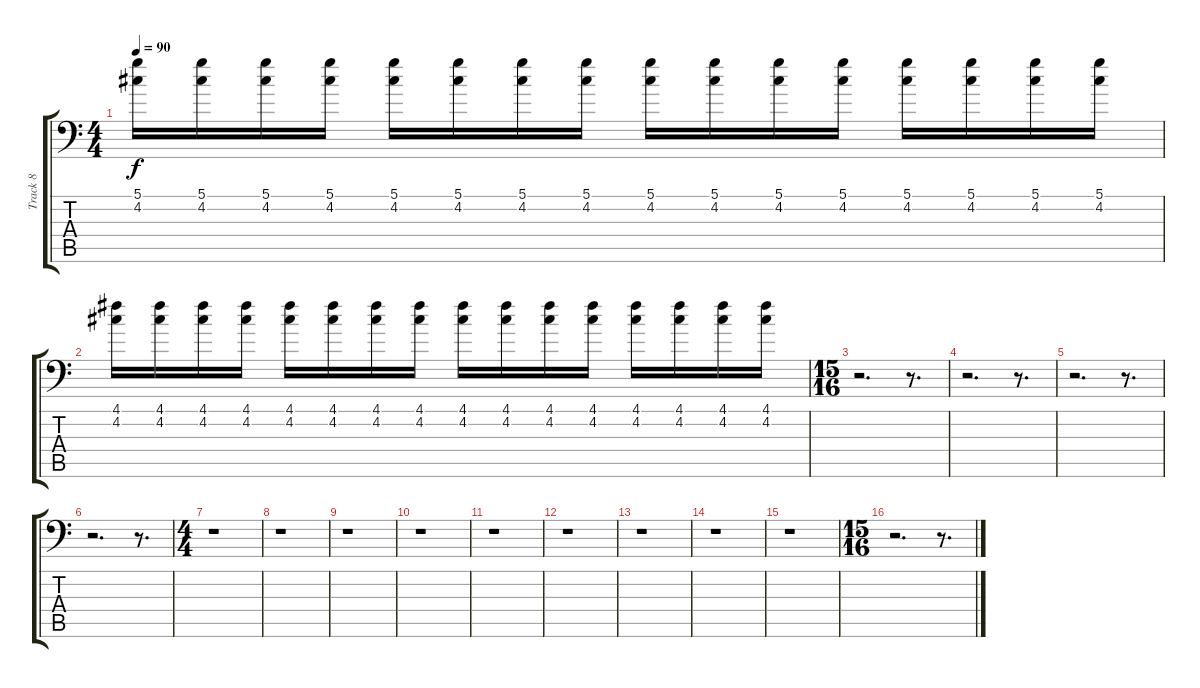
\track ("Track 8" "Track 8") {instrument electricguitarjazz}
\staff {score tabs}
\tuning (D4 A3 F3 C3 G2 G1) {hide}
\ts (4 4)
\tempo 90
\clef f4
\ks c
(5.1 4.2).16{dy f} (5.1 4.2).16 (5.1 4.2).16 (5.1 4.2).16 (5.1 4.2).16 (5.1 4.2).16 (5.1 4.2).16 (5.1 4.2).16 (5.1 4.2).16 (5.1 4.2).16 (5.1 4.2).16 (5.1 4.2).16 (5.1 4.2).16 (5.1 4.2).16 (5.1 4.2).16 (5.1 4.2).16 |
(4.1 4.2).16 (4.1 4.2).16 (4.1 4.2).16 (4.1 4.2).16 (4.1 4.2).16 (4.1 4.2).16 (4.1 4.2).16 (4.1 4.2).16 (4.1 4.2).16 (4.1 4.2).16 (4.1 4.2).16 (4.1 4.2).16 (4.1 4.2).16 (4.1 4.2).16 (4.1 4.2).16 (4.1 4.2).16 |
\ts (15 16)
r.2{d} r.8{d} |
r.2{d} r.8{d} |
r.2{d} r.8{d} |
r.2{d} r.8{d} |
\ts (4 4)
r.1 |
r.1 |
r.1 |
r.1 |
r.1 |
r.1 |
r.1 |
r.1 |
r.1 |
\ts (15 16)
r.2{d} r.8{d}
